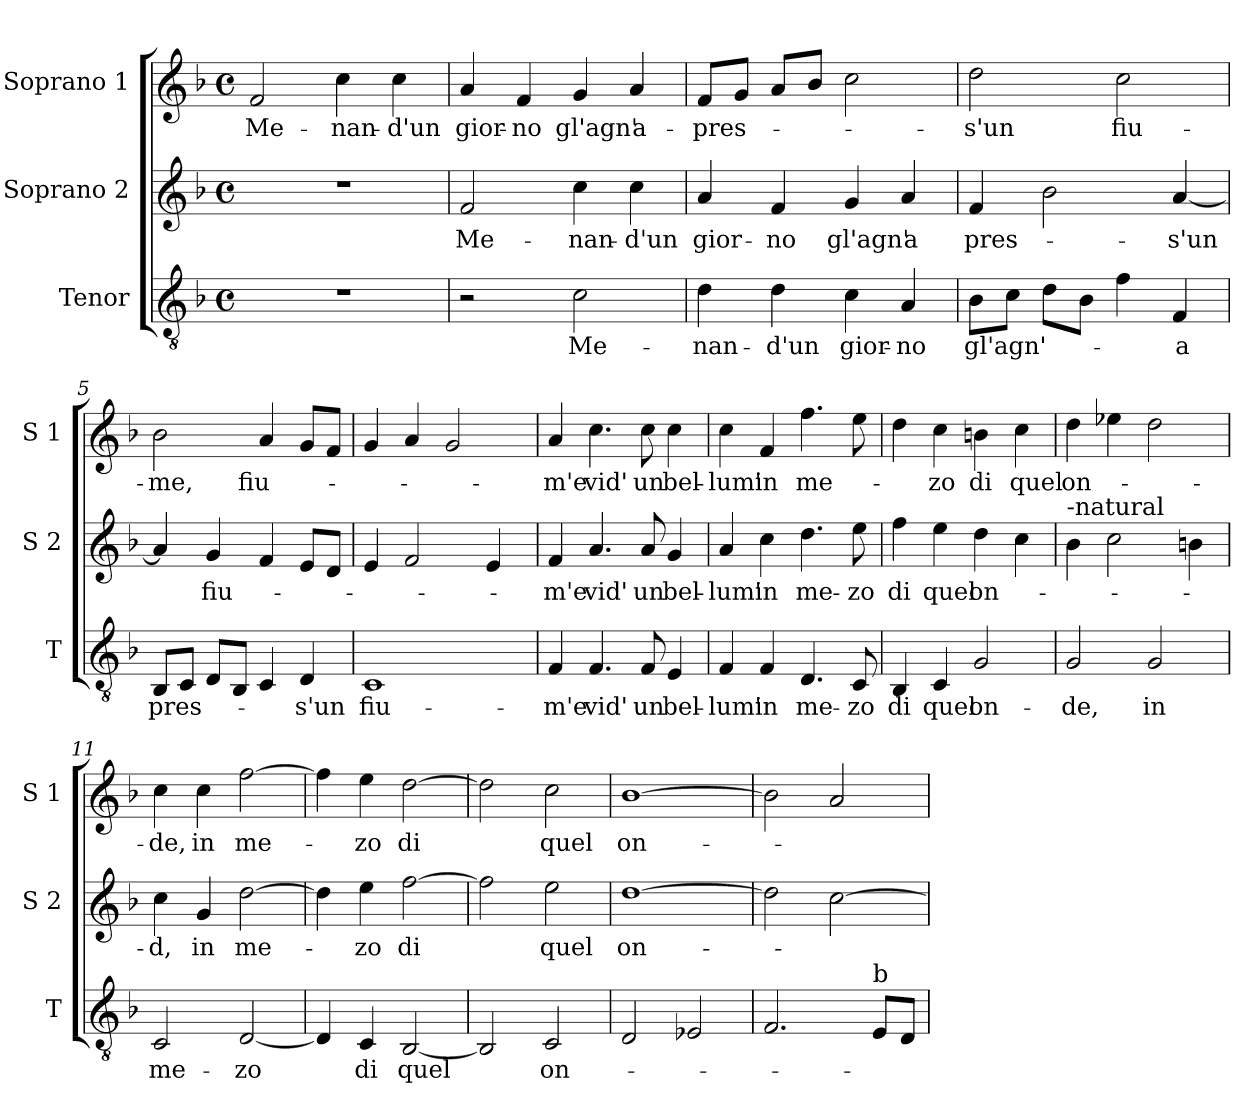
**kern	**text	**kern	**text	**kern	**text
*part3	*part3	*part2	*part2	*part1	*part1
*staff3	*staff3	*staff2	*staff2	*staff1	*staff1
*I"Tenor	*	*I"Soprano 2	*	*I"Soprano 1	*
*I'T	*	*I'S 2	*	*I'S 1	*
*clefGv2	*	*clefG2	*	*clefG2	*
*k[b-]	*	*k[b-]	*	*k[b-]	*
*F:	*	*F:	*	*F:	*
*M4/4	*	*M4/4	*	*M4/4	*
*met(c)	*	*met(c)	*	*met(c)	*
=1	=1	=1	=1	=1	=1
!	!	!	!	!	!LO:LY:b
1r	.	1r	.	2f/	Me-
!	!	!	!	!	!LO:LY:b
.	.	.	.	4cc\	-nan-
!	!	!	!	!	!LO:LY:b
.	.	.	.	4cc\	-d'un
=2	=2	=2	=2	=2	=2
!	!	!	!LO:LY:b	!	!LO:LY:b
2r	.	2f/	Me-	4a/	gior-
!	!	!	!	!	!LO:LY:b
.	.	.	.	4f/	-no
!	!LO:LY:b	!	!LO:LY:b	!	!LO:LY:b
2c\	Me-	4cc\	-nan-	4g/	gl'agn'
!	!	!	!LO:LY:b	!	!LO:LY:b
.	.	4cc\	-d'un	4a/	a-
=3	=3	=3	=3	=3	=3
!	!LO:LY:b	!	!LO:LY:b	!	!LO:LY:b
4d\	-nan-	4a/	gior-	8f/L	-pres-
.	.	.	.	8g/J	.
!	!LO:LY:b	!	!LO:LY:b	!	!
4d\	-d'un	4f/	-no	8a/L	.
.	.	.	.	8b-/J	.
!	!LO:LY:b	!	!LO:LY:b	!	!
4c\	gior-	4g/	gl'agn'	2cc\	.
!	!LO:LY:b	!	!LO:LY:b	!	!
4A/	-no	4a/	a	.	.
=4	=4	=4	=4	=4	=4
!	!LO:LY:b	!	!LO:LY:b	!	!LO:LY:b
8B-\L	gl'agn'-	4f/	pres-	2dd\	-s'un
8c\J	.	.	.	.	.
8d\L	.	2b-\	.	.	.
8B-\J	.	.	.	.	.
!	!	!	!	!	!LO:LY:b
4f\	.	.	.	2cc\	fiu-
!	!LO:LY:b	!	!LO:LY:b	!	!
4F/	-a	[4a/	-s'un	.	.
=5	=5	=5	=5	=5	=5
!	!LO:LY:b	!	!	!	!LO:LY:b
8BB-/L	pres-	4a/]	.	2b-\	-me,
8C/J	.	.	.	.	.
!	!	!	!LO:LY:b	!	!
8D/L	.	4g/	fiu-	.	.
8BB-/J	.	.	.	.	.
!	!	!	!	!	!LO:LY:b
4C/	.	4f/	.	4a/	fiu-
!	!LO:LY:b	!	!	!	!
4D/	-s'un	8e/L	.	8g/L	.
.	.	8d/J	.	8f/J	.
!!LO:LB:g=z
=6	=6	=6	=6	=6	=6
!	!LO:LY:b	!	!	!	!
1C	fiu-	4e/	.	4g/	.
.	.	2f/	.	4a/	.
.	.	.	.	2g/	.
.	.	4e/	.	.	.
=7	=7	=7	=7	=7	=7
!	!LO:LY:b	!	!LO:LY:b	!	!LO:LY:b
4F/	-m'e	4f/	-m'e	4a/	-m'e
!	!LO:LY:b	!	!LO:LY:b	!	!LO:LY:b
4.F/	vid'	4.a/	vid'	4.cc\	vid'
!	!LO:LY:b	!	!LO:LY:b	!	!LO:LY:b
8F/	un	8a/	un	8cc\	un
!	!LO:LY:b	!	!LO:LY:b	!	!LO:LY:b
4E/	bel-	4g/	bel-	4cc\	bel-
=8	=8	=8	=8	=8	=8
!	!LO:LY:b	!	!LO:LY:b	!	!LO:LY:b
4F/	-lum'	4a/	-lum'	4cc\	-lum'
!	!LO:LY:b	!	!LO:LY:b	!	!LO:LY:b
4F/	in	4cc\	in	4f/	in
!	!LO:LY:b	!	!LO:LY:b	!	!LO:LY:b
4.D/	me-	4.dd\	me-	4.ff\	me-
!	!LO:LY:b	!	!LO:LY:b	!	!
8C/	-zo	8ee\	-zo	8ee\	.
=9	=9	=9	=9	=9	=9
!	!LO:LY:b	!	!LO:LY:b	!	!
4BB-/	di	4ff\	di	4dd\	.
!	!LO:LY:b	!	!LO:LY:b	!	!LO:LY:b
4C/	quel	4ee\	quel	4cc\	-zo
!	!LO:LY:b	!	!LO:LY:b	!	!LO:LY:b
2G/	on-	4dd\	on-	4bn\	di
!	!	!	!	!	!LO:LY:b
.	.	4cc\	.	4cc\	quel
=10	=10	=10	=10	=10	=10
!	!	!LO:TX:a:t=-natural	!	!	!
!	!LO:LY:b	!	!	!	!LO:LY:b
2G/	-de,	4b-\	.	4dd\	on-
.	.	2cc\	.	4ee-X\	.
!	!LO:LY:b	!	!	!	!
2G/	in	.	.	2dd\	.
.	.	4bn\	.	.	.
!!LO:LB:g=z
=11	=11	=11	=11	=11	=11
!	!LO:LY:b	!	!LO:LY:b	!	!LO:LY:b
2C/	me-	4cc\	-d,	4cc\	-de,
!	!	!	!LO:LY:b	!	!LO:LY:b
.	.	4g/	in	4cc\	in
!	!LO:LY:b	!	!LO:LY:b	!	!LO:LY:b
[2D/	-zo	[2dd\	me-	[2ff\	me-
=12	=12	=12	=12	=12	=12
4D/]	.	4dd\]	.	4ff\]	.
!	!LO:LY:b	!	!LO:LY:b	!	!LO:LY:b
4C/	di	4ee\	-zo	4ee\	-zo
!	!LO:LY:b	!	!LO:LY:b	!	!LO:LY:b
[2BB-/	quel	[2ff\	di	[2dd\	di
=13	=13	=13	=13	=13	=13
2BB-/]	.	2ff\]	.	2dd\]	.
!	!LO:LY:b	!	!LO:LY:b	!	!LO:LY:b
2C/	on-	2ee\	quel	2cc\	quel
=14	=14	=14	=14	=14	=14
!	!	!	!LO:LY:b	!	!LO:LY:b
2D/	.	[1dd	on-	[1b-	on-
2E-X/	.	.	.	.	.
=15	=15	=15	=15	=15	=15
2.F/	.	2dd\]	.	2b-\]	.
.	.	[2cc\	.	2a/	.
!LO:TX:a:t=b	!	!	!	!	!
8E/L	.	.	.	.	.
8D/J	.	.	.	.	.
=	=	=	=	=	=
*-	*-	*-	*-	*-	*-
